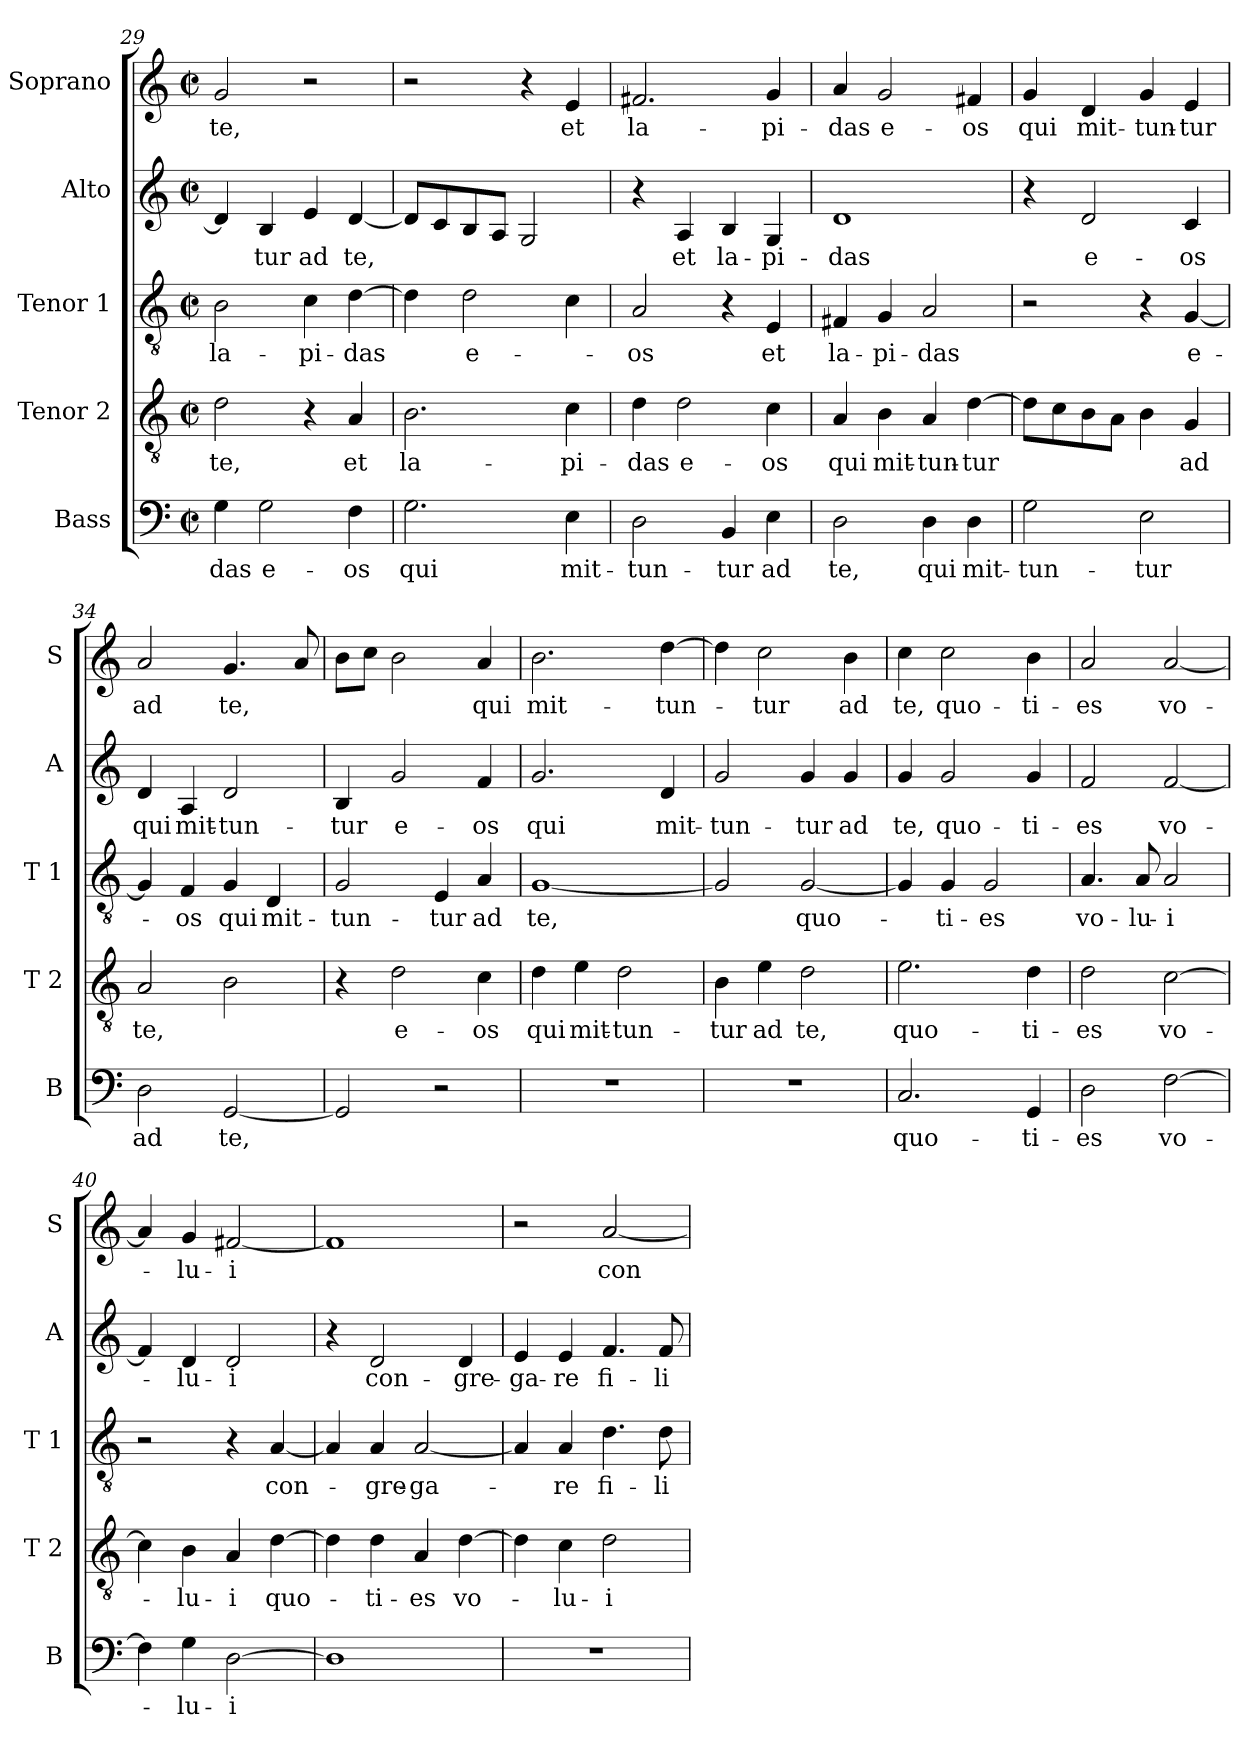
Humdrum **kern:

**kern	**text	**kern	**text	**kern	**text	**kern	**text	**kern	**text
*part5	*part5	*part4	*part4	*part3	*part3	*part2	*part2	*part1	*part1
*staff5	*staff5	*staff4	*staff4	*staff3	*staff3	*staff2	*staff2	*staff1	*staff1
*I"Bass	*	*I"Tenor 2	*	*I"Tenor 1	*	*I"Alto	*	*I"Soprano	*
*I'B	*	*I'T 2	*	*I'T 1	*	*I'A	*	*I'S	*
*clefF4	*	*clefGv2	*	*clefGv2	*	*clefG2	*	*clefG2	*
*k[]	*	*k[]	*	*k[]	*	*k[]	*	*k[]	*
*C:	*	*C:	*	*C:	*	*C:	*	*C:	*
*M2/2	*	*M2/2	*	*M2/2	*	*M2/2	*	*M2/2	*
*met(c|)	*	*met(c|)	*	*met(c|)	*	*met(c|)	*	*met(c|)	*
=29	=29	=29	=29	=29	=29	=29	=29	=29	=29
4G\	-das	2d\	te,	2B\	la-	4d/]	.	2g/	te,
2G\	e-	.	.	.	.	4B/	-tur	.	.
.	.	4r	.	4c\	-pi-	4e/	ad	2r	.
4F\	-os	4A/	et	[4d\	-das	[4d/	te,	.	.
=30	=30	=30	=30	=30	=30	=30	=30	=30	=30
2.G\	qui	2.B\	la-	4d\]	.	8d/L]	.	2r	.
.	.	.	.	.	.	8c/	.	.	.
.	.	.	.	2d\	e-	8B/	.	.	.
.	.	.	.	.	.	8A/J	.	.	.
.	.	.	.	.	.	2G/	.	4r	.
4E\	mit-	4c\	-pi-	4c\	.	.	.	4e/	et
=31	=31	=31	=31	=31	=31	=31	=31	=31	=31
2D\	-tun-	4d\	-das	2A/	-os	4r	.	2.f#X/	la-
.	.	2d\	e-	.	.	4A/	et	.	.
4BB/	-tur	.	.	4r	.	4B/	la-	.	.
4E\	ad	4c\	-os	4E/	et	4G/	-pi-	4g/	-pi-
!!LO:PB:g=z
=32	=32	=32	=32	=32	=32	=32	=32	=32	=32
2D\	te,	4A/	qui	4F#X/	la-	1d	-das	4a/	-das
.	.	4B\	mit-	4G/	-pi-	.	.	2g/	e-
4D\	qui	4A/	-tun-	2A/	-das	.	.	.	.
4D\	mit-	[4d\	-tur	.	.	.	.	4f#X/	-os
=33	=33	=33	=33	=33	=33	=33	=33	=33	=33
2G\	-tun-	8d\L]	.	2r	.	4r	.	4g/	qui
.	.	8c\	.	.	.	.	.	.	.
.	.	8B\	.	.	.	2d/	e-	4d/	mit-
.	.	8A\J	.	.	.	.	.	.	.
2E\	-tur	4B\	.	4r	.	.	.	4g/	-tun-
.	.	4G/	ad	[4G/	e-	4c/	-os	4e/	-tur
=34	=34	=34	=34	=34	=34	=34	=34	=34	=34
2D\	ad	2A/	te,	4G/]	.	4d/	qui	2a/	ad
.	.	.	.	4F/	-os	4A/	mit-	.	.
[2GG/	te,	2B\	.	4G/	qui	2d/	-tun-	4.g/	te,
.	.	.	.	4D/	mit-	.	.	.	.
.	.	.	.	.	.	.	.	8a/	.
=35	=35	=35	=35	=35	=35	=35	=35	=35	=35
2GG/]	.	4r	.	2G/	-tun-	4B/	-tur	8b\L	.
.	.	.	.	.	.	.	.	8cc\J	.
.	.	2d\	e-	.	.	2g/	e-	2b\	.
2r	.	.	.	4E/	-tur	.	.	.	.
.	.	4c\	-os	4A/	ad	4f/	-os	4a/	qui
=36	=36	=36	=36	=36	=36	=36	=36	=36	=36
1r	.	4d\	qui	[1G	te,	2.g/	qui	2.b\	mit-
.	.	4e\	mit-	.	.	.	.	.	.
.	.	2d\	-tun-	.	.	.	.	.	.
.	.	.	.	.	.	4d/	mit-	[4dd\	-tun-
!!LO:LB:g=z
=37	=37	=37	=37	=37	=37	=37	=37	=37	=37
1r	.	4B\	-tur	2G/]	.	2g/	-tun-	4dd\]	.
.	.	4e\	ad	.	.	.	.	2cc\	-tur
.	.	2d\	te,	[2G/	quo-	4g/	-tur	.	.
.	.	.	.	.	.	4g/	ad	4b\	ad
=38	=38	=38	=38	=38	=38	=38	=38	=38	=38
2.C/	quo-	2.e\	quo-	4G/]	.	4g/	te,	4cc\	te,
.	.	.	.	4G/	-ti-	2g/	quo-	2cc\	quo-
.	.	.	.	2G/	-es	.	.	.	.
4GG/	-ti-	4d\	-ti-	.	.	4g/	-ti-	4b\	-ti-
=39	=39	=39	=39	=39	=39	=39	=39	=39	=39
2D\	-es	2d\	-es	4.A/	vo-	2f/	-es	2a/	-es
.	.	.	.	8A/	-lu-	.	.	.	.
[2F\	vo-	[2c\	vo-	2A/	-i	[2f/	vo-	[2a/	vo-
=40	=40	=40	=40	=40	=40	=40	=40	=40	=40
4F\]	.	4c\]	.	2r	.	4f/]	.	4a/]	.
4G\	-lu-	4B\	-lu-	.	.	4d/	-lu-	4g/	-lu-
[2D\	-i	4A/	-i	4r	.	2d/	-i	[2f#X/	-i
.	.	[4d\	quo-	[4A/	con-	.	.	.	.
=41	=41	=41	=41	=41	=41	=41	=41	=41	=41
1D]	.	4d\]	.	4A/]	.	4r	.	1f#]	.
.	.	4d\	-ti-	4A/	-gre-	2d/	con-	.	.
.	.	4A/	-es	[2A/	-ga-	.	.	.	.
.	.	[4d\	vo-	.	.	4d/	-gre-	.	.
=42	=42	=42	=42	=42	=42	=42	=42	=42	=42
1r	.	4d\]	.	4A/]	.	4e/	-ga-	2r	.
.	.	4c\	-lu-	4A/	-re	4e/	-re	.	.
.	.	2d\	-i	4.d\	fi-	4.f/	fi-	[2a/	con-
.	.	.	.	8d\	-li-	8f/	-li-	.	.
=	=	=	=	=	=	=	=	=	=
*-	*-	*-	*-	*-	*-	*-	*-	*-	*-
